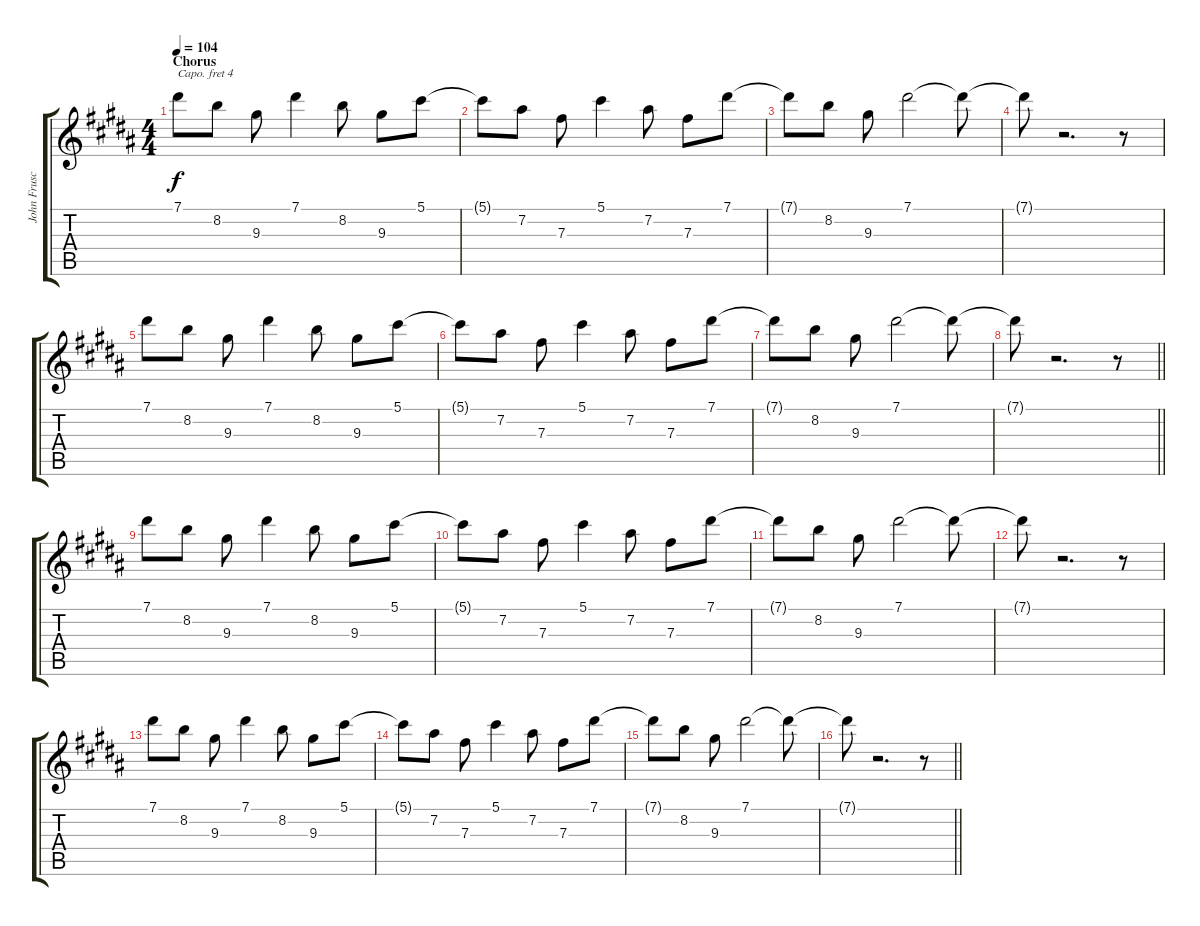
\track ("" "John Frusc") {instrument electricguitarmuted}
\staff {score tabs}
\capo 4
\tuning (E4 B3 G3 D3 A2 E2) {hide}
\ts (4 4)
\section ("" "Chorus")
\tempo 104
\clef g2
\ks b
7.1.8{dy f} 8.2.8 9.3.8 7.1.4 8.2.8 9.3.8 5.1.8 |
5.1{t}.8 7.2.8 7.3.8 5.1.4 7.2.8 7.3.8 7.1.8 |
7.1{t}.8 8.2.8 9.3.8 7.1.2 7.1{t}.8 |
7.1{t}.8 r.2{d} r.8 |
7.1.8 8.2.8 9.3.8 7.1.4 8.2.8 9.3.8 5.1.8 |
5.1{t}.8 7.2.8 7.3.8 5.1.4 7.2.8 7.3.8 7.1.8 |
7.1{t}.8 8.2.8 9.3.8 7.1.2 7.1{t}.8 |
\barLineRight lightlight
7.1{t}.8 r.2{d} r.8 |
7.1.8 8.2.8 9.3.8 7.1.4 8.2.8 9.3.8 5.1.8 |
5.1{t}.8 7.2.8 7.3.8 5.1.4 7.2.8 7.3.8 7.1.8 |
7.1{t}.8 8.2.8 9.3.8 7.1.2 7.1{t}.8 |
7.1{t}.8 r.2{d} r.8 |
7.1.8 8.2.8 9.3.8 7.1.4 8.2.8 9.3.8 5.1.8 |
5.1{t}.8 7.2.8 7.3.8 5.1.4 7.2.8 7.3.8 7.1.8 |
7.1{t}.8 8.2.8 9.3.8 7.1.2 7.1{t}.8 |
\barLineRight lightlight
7.1{t}.8 r.2{d} r.8
